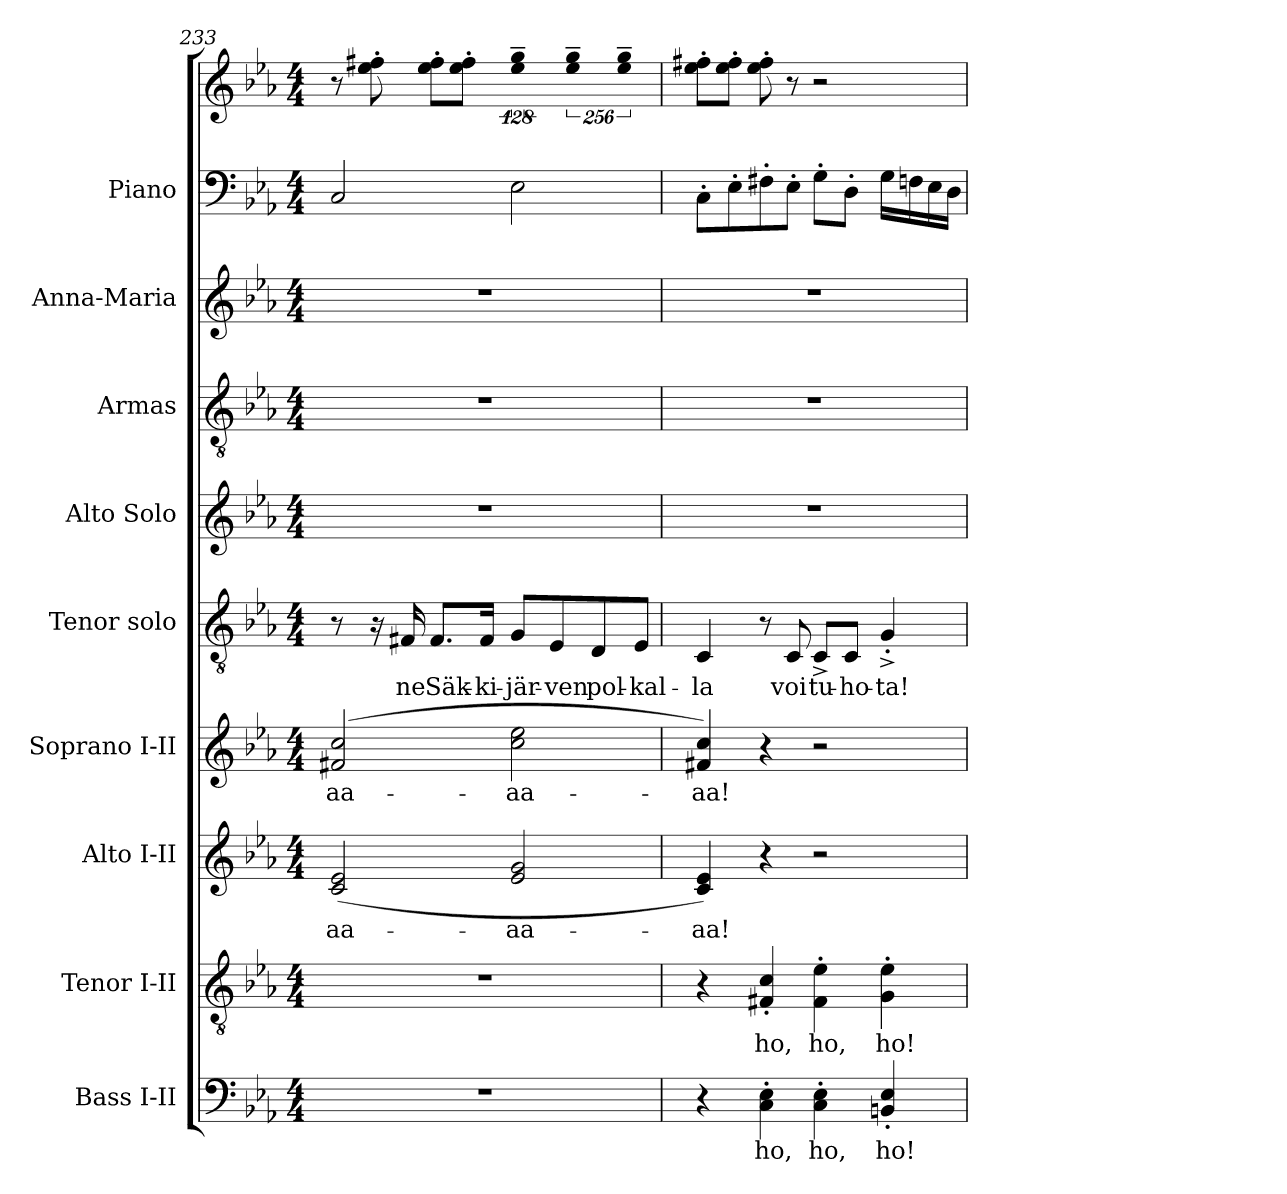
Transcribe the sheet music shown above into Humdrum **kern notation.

**kern	**text	**kern	**text	**kern	**text	**kern	**text	**kern	**text	**kern	**kern	**kern	**kern	**kern
*part9	*part9	*part8	*part8	*part7	*part7	*part6	*part6	*part5	*part5	*part4	*part3	*part2	*part1	*part1
*staff10	*staff10	*staff9	*staff9	*staff8	*staff8	*staff7	*staff7	*staff6	*staff6	*staff5	*staff4	*staff3	*staff2	*staff1
*I"Bass I-II	*	*I"Tenor I-II	*	*I"Alto I-II	*	*I"Soprano I-II	*	*I"Tenor solo	*	*I"Alto Solo	*I"Armas	*I"Anna-Maria	*I"Piano	*
*I'B.	*	*I'T.	*	*I'A.	*	*I'S.	*	*I'T. Solo	*	*I'A. Solo	*I'Armas	*I'A-M	*I'Pno.	*
*clefF4	*	*clefGv2	*	*clefG2	*	*clefG2	*	*clefGv2	*	*clefG2	*clefGv2	*clefG2	*clefF4	*clefG2
*	*	*ITrd7c12	*	*	*	*	*	*ITrd7c12	*	*	*ITrd7c12	*	*	*
*k[b-e-a-]	*	*k[b-e-a-]	*	*k[b-e-a-]	*	*k[b-e-a-]	*	*k[b-e-a-]	*	*k[b-e-a-]	*k[b-e-a-]	*k[b-e-a-]	*k[b-e-a-]	*k[b-e-a-]
*E-:	*	*E-:	*	*E-:	*	*E-:	*	*E-:	*	*E-:	*E-:	*E-:	*E-:	*E-:
*M4/4	*	*M4/4	*	*M4/4	*	*M4/4	*	*M4/4	*	*M4/4	*M4/4	*M4/4	*M4/4	*M4/4
=233	=233	=233	=233	=233	=233	=233	=233	=233	=233	=233	=233	=233	=233	=233
!	!	!	!	!	!LO:LY:b:color=#000000	!	!	!	!	!	!	!	!	!
!	!	!	!	!	!	!	!LO:LY:b:color=#000000	!	!	!	!	!	!	!
1r	.	1r	.	(2ci/ 2e-i	aa-	(2f#Xi/ 2cci	aa-	8r	.	1r	1r	1r	2Ci/	8r
.	.	.	.	.	.	.	.	16r	.	.	.	.	.	8ee-i\' 8ff#Xi'
!	!	!	!	!	!	!	!	!	!LO:LY:b:color=#000000	!	!	!	!	!
.	.	.	.	.	.	.	.	16FF#Xi/	ne	.	.	.	.	.
!	!	!	!	!	!	!	!	!	!LO:LY:b:color=#000000	!	!	!	!	!
.	.	.	.	.	.	.	.	8.FF#i/L	Säk-	.	.	.	.	8ee-i\' 8ff#i'L
.	.	.	.	.	.	.	.	.	.	.	.	.	.	8ee-i\' 8ff#i'J
!	!	!	!	!	!	!	!	!	!LO:LY:b:color=#000000	!	!	!	!	!
.	.	.	.	.	.	.	.	16FF#i/Jk	-ki-	.	.	.	.	.
!	!	!	!	!	!LO:LY:b:color=#000000	!	!	!	!	!	!	!	!	!
!	!	!	!	!	!	!	!LO:LY:b:color=#000000	!	!	!	!	!	!	!
!	!	!	!	!	!	!	!	!	!LO:LY:b:color=#000000	!	!	!	!	!LO:N:vis=4
.	.	.	.	2e-i/ 2gi	-aa-	2cci\ 2ee-i	-aa-	8GGi/L	-jär-	.	.	.	2E-i\	512%85ee-i\~ 512%85ggi~
!	!	!	!	!	!	!	!	!	!LO:LY:b:color=#000000	!	!	!	!	!
.	.	.	.	.	.	.	.	8EE-i/	-ven	.	.	.	.	.
!	!	!	!	!	!	!	!	!	!	!	!	!	!	!LO:N:vis=4
.	.	.	.	.	.	.	.	.	.	.	.	.	.	1024%171ee-i\~ 1024%171ggi~
!	!	!	!	!	!	!	!	!	!LO:LY:b:color=#000000	!	!	!	!	!
.	.	.	.	.	.	.	.	8DDi/	pol-	.	.	.	.	.
!	!	!	!	!	!	!	!	!	!	!	!	!	!	!LO:N:vis=4
.	.	.	.	.	.	.	.	.	.	.	.	.	.	1024%171ee-i\~ 1024%171ggi~
!	!	!	!	!	!	!	!	!	!LO:LY:b:color=#000000	!	!	!	!	!
.	.	.	.	.	.	.	.	8EE-i/J	-kal-	.	.	.	.	.
!!LO:PB:g=z
=234	=234	=234	=234	=234	=234	=234	=234	=234	=234	=234	=234	=234	=234	=234
!	!	!	!	!	!LO:LY:b:color=#000000	!	!	!	!	!	!	!	!	!
!	!	!	!	!	!	!	!LO:LY:b:color=#000000	!	!	!	!	!	!	!
!	!	!	!	!	!	!	!	!	!LO:LY:b:color=#000000	!	!	!	!	!
4r	.	4r	.	4ci/ 4e-i)	-aa!	4f#Xi/ 4cci)	-aa!	4CCi/	-la	1r	1r	1r	8C'i\L	8ee-i\' 8ff#Xi'L
.	.	.	.	.	.	.	.	.	.	.	.	.	8E-'i\	8ee-i\' 8ff#i'J
!	!LO:LY:b:color=#000000	!	!	!	!	!	!	!	!	!	!	!	!	!
!	!	!	!LO:LY:b:color=#000000	!	!	!	!	!	!	!	!	!	!	!
4Ci\' 4E-i'	ho,	4FF#Xi/' 4Ci'	ho,	4r	.	4r	.	8r	.	.	.	.	8F#X'i\	8ee-i\' 8ff#i'
!	!	!	!	!	!	!	!	!	!LO:LY:b:color=#000000	!	!	!	!	!
.	.	.	.	.	.	.	.	8CCi/	voi	.	.	.	8E-'i\J	8r
!	!LO:LY:b:color=#000000	!	!	!	!	!	!	!	!	!	!	!	!	!
!	!	!	!LO:LY:b:color=#000000	!	!	!	!	!	!	!	!	!	!	!
!	!	!	!	!	!	!	!	!	!LO:LY:b:color=#000000	!	!	!	!	!
4Ci\' 4E-i'	ho,	4FF#i\' 4E-i'	ho,	2r	.	2r	.	8CC^i/L	tu-	.	.	.	8G'i\L	2r
!	!	!	!	!	!	!	!	!	!LO:LY:b:color=#000000	!	!	!	!	!
.	.	.	.	.	.	.	.	8CCi/J	-ho-	.	.	.	8D'i\J	.
!	!LO:LY:b:color=#000000	!	!	!	!	!	!	!	!	!	!	!	!	!
!	!	!	!LO:LY:b:color=#000000	!	!	!	!	!	!	!	!	!	!	!
!	!	!	!	!	!	!	!	!	!LO:LY:b:color=#000000	!	!	!	!	!
4BBni/' 4E-i'	ho!	4GGi\' 4E-i'	ho!	.	.	.	.	4GG'^i/	-ta!	.	.	.	16Gi\LL	.
.	.	.	.	.	.	.	.	.	.	.	.	.	16Fni\	.
.	.	.	.	.	.	.	.	.	.	.	.	.	16E-i\	.
.	.	.	.	.	.	.	.	.	.	.	.	.	16Di\JJ	.
=	=	=	=	=	=	=	=	=	=	=	=	=	=	=
*-	*-	*-	*-	*-	*-	*-	*-	*-	*-	*-	*-	*-	*-	*-
